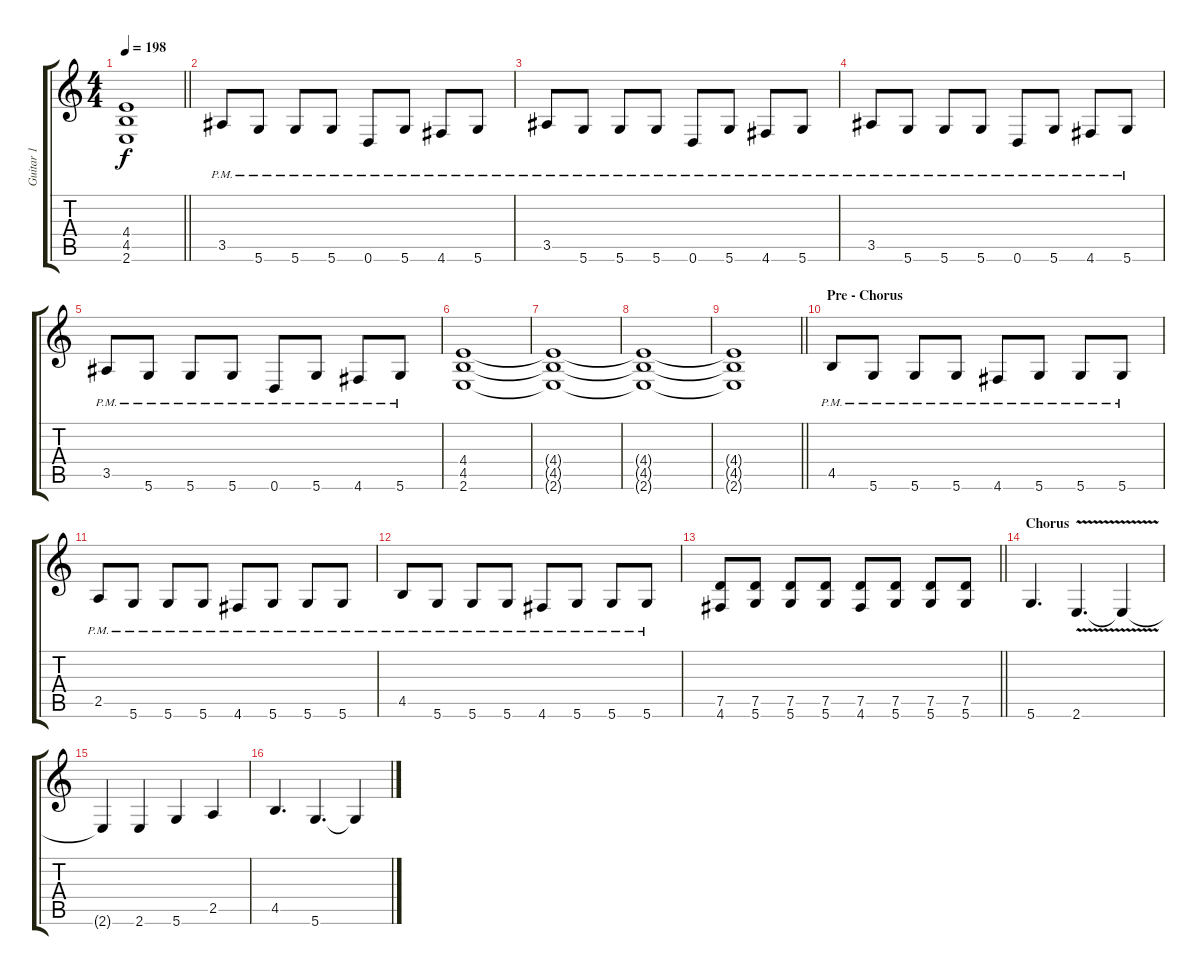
\track ("Guitar 1" "Guitar 1") {instrument overdrivenguitar}
\staff {score tabs}
\tuning (D4 A3 F3 C3 G2 D2) {hide}
\ts (4 4)
\tempo 198
\clef g2
\barLineRight lightlight
\ks c
(4.4{t} 4.5{t} 2.6{t}).1{dy f} |
3.5{pm}.8 5.6{pm}.8 5.6{pm}.8 5.6{pm}.8 0.6{pm}.8 5.6{pm}.8 4.6{pm}.8 5.6{pm}.8 |
3.5{pm}.8 5.6{pm}.8 5.6{pm}.8 5.6{pm}.8 0.6{pm}.8 5.6{pm}.8 4.6{pm}.8 5.6{pm}.8 |
3.5{pm}.8 5.6{pm}.8 5.6{pm}.8 5.6{pm}.8 0.6{pm}.8 5.6{pm}.8 4.6{pm}.8 5.6{pm}.8 |
3.5{pm}.8 5.6{pm}.8 5.6{pm}.8 5.6{pm}.8 0.6{pm}.8 5.6{pm}.8 4.6{pm}.8 5.6{pm}.8 |
(4.4 4.5 2.6).1 |
(4.4{t} 4.5{t} 2.6{t}).1 |
(4.4{t} 4.5{t} 2.6{t}).1 |
\barLineRight lightlight
(4.4{t} 4.5{t} 2.6{t}).1 |
\section ("" "Pre - Chorus")
4.5{pm}.8 5.6{pm}.8 5.6{pm}.8 5.6{pm}.8 4.6{pm}.8 5.6{pm}.8 5.6{pm}.8 5.6{pm}.8 |
2.5{pm}.8 5.6{pm}.8 5.6{pm}.8 5.6{pm}.8 4.6{pm}.8 5.6{pm}.8 5.6{pm}.8 5.6{pm}.8 |
4.5{pm}.8 5.6{pm}.8 5.6{pm}.8 5.6{pm}.8 4.6{pm}.8 5.6{pm}.8 5.6{pm}.8 5.6{pm}.8 |
\barLineRight lightlight
(7.5 4.6).8 (7.5 5.6).8 (7.5 5.6).8 (7.5 5.6).8 (7.5 4.6).8 (7.5 5.6).8 (7.5 5.6).8 (7.5 5.6).8 |
\section ("" "Chorus")
5.6.4{d} 2.6{v}.4{d} 2.6{t}.4 |
2.6{t}.4 2.6.4 5.6.4 2.5.4 |
4.5.4{d} 5.6.4{d} 5.6{t}.4
